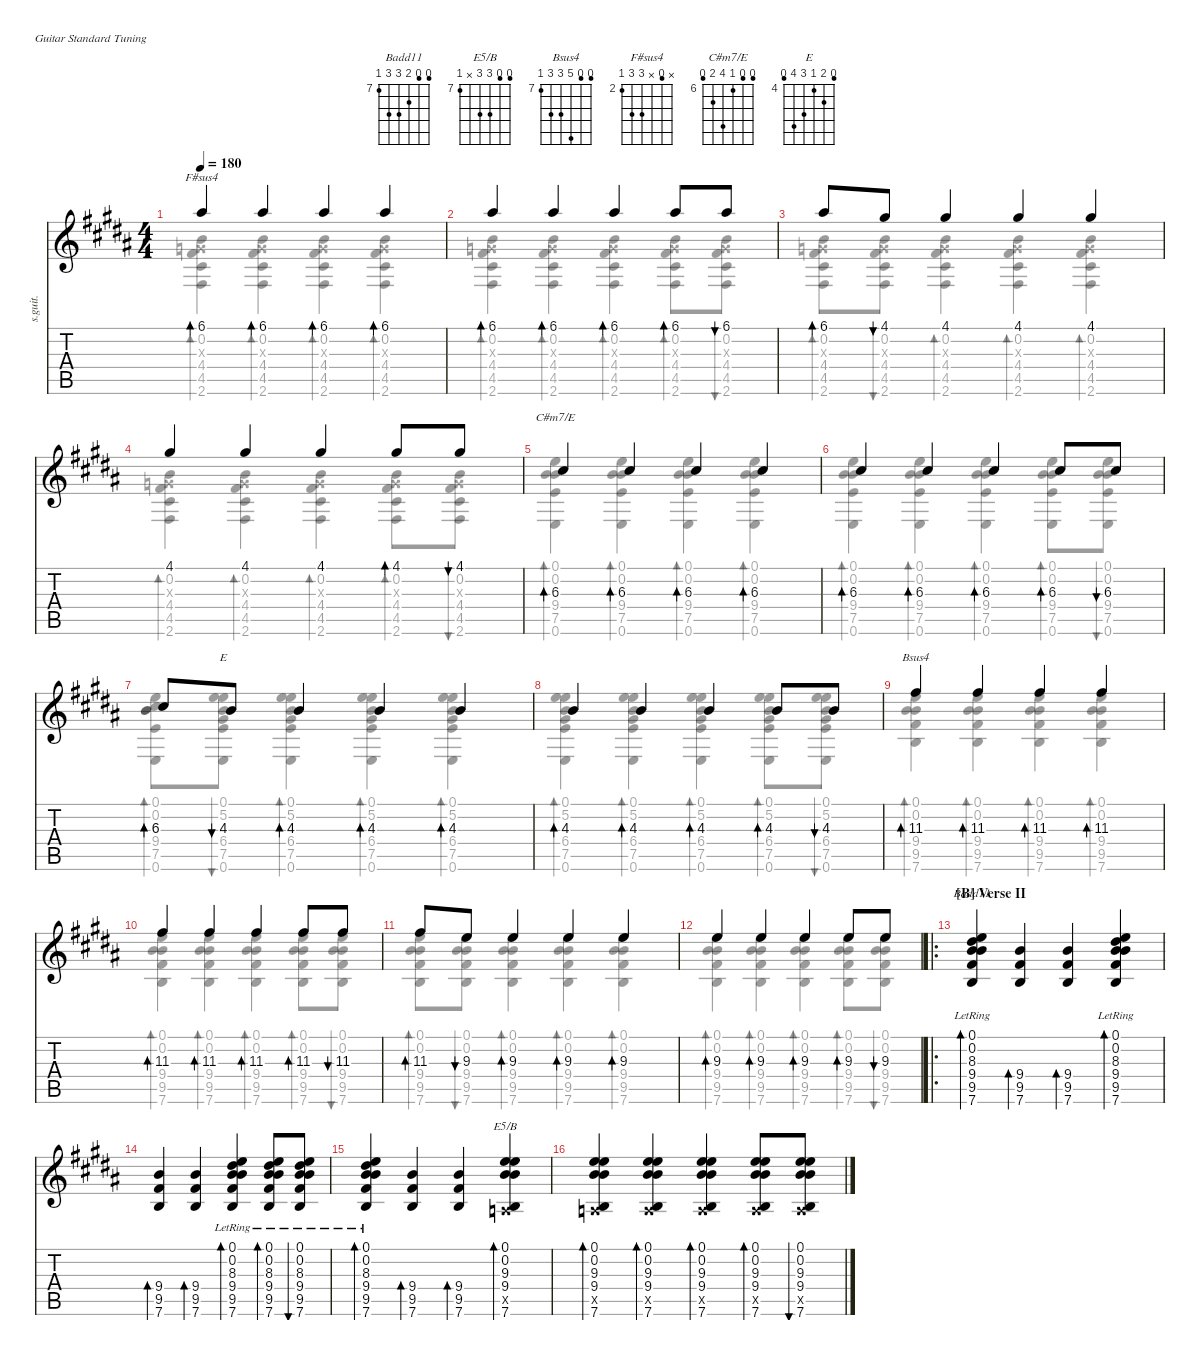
\defaultSystemsLayout 4
\hideDynamics
\bracketExtendMode nobrackets
\otherSystemsTrackNameOrientation horizontal
\track ("Steel Guitar" "s.guit.") {instrument acousticguitarsteel}
\staff {score tabs}
\tuning (E4 B3 G3 D3 A2 E2)
\chord ("Badd11" 6 6 8 9 9 7) {firstfret 7}
\chord ("E5/B" 6 6 9 9 x 7) {firstfret 7}
\chord ("Bsus4" 6 6 11 9 9 7) {firstfret 7}
\chord ("F#sus4" x 1 x 4 4 2) {firstfret 2}
\chord ("C#m7/E" 5 5 6 9 7 5) {firstfret 6}
\chord ("E" 3 5 4 6 7 3) {firstfret 4}
\voice
\ts (4 4)
\tempo 180
\clef g2
\ks b
6.1.4{bd 30 ch "F#sus4" dy mp} 6.1.4{bd 30} 6.1.4{bd 30} 6.1.4{bd 30} |
6.1.4{bd 30} 6.1.4{bd 30} 6.1.4{bd 30} 6.1.8{bd 30} 6.1.8{bu 30} |
6.1.8{bd 30} 4.1.8{bu 30} 4.1.4 4.1.4 4.1.4 |
4.1.4 4.1.4 4.1.4 4.1.8{bd 30} 4.1.8{bu 30} |
6.3.4{bd 30 ch "C#m7/E"} 6.3.4{bd 30} 6.3.4{bd 30} 6.3.4{bd 30} |
6.3.4{bd 30} 6.3.4{bd 30} 6.3.4{bd 30} 6.3.8{bd 30} 6.3.8{bu 30} |
6.3.8{bd 30} 4.3.8{bu 30 ch "E"} 4.3.4{bd 30} 4.3.4{bd 30} 4.3.4{bd 30} |
4.3.4{bd 30} 4.3.4{bd 30} 4.3.4{bd 30} 4.3.8{bd 30} 4.3.8{bu 30} |
11.3.4{bd 30 ch "Bsus4" dy mf} 11.3.4{bd 30} 11.3.4{bd 30} 11.3.4{bd 30} |
11.3.4{bd 30} 11.3.4{bd 30} 11.3.4{bd 30} 11.3.8{bd 30} 11.3.8{bu 30} |
11.3.8{bd 30} 9.3.8{bu 30 dy mp} 9.3.4{bd 30} 9.3.4{bd 30} 9.3.4{bd 30} |
9.3.4{bd 30} 9.3.4{bd 30} 9.3.4{bd 30} 9.3.8{bd 30} 9.3.8{bu 30} |
\ro
\section ("B" "Verse II")
(7.6 9.5 9.4 8.3 0.2{lr} 0.1{lr}).4{bd 30 ch "Badd11" dy p} (7.6 9.5 9.4).4{bd 30} (7.6 9.5 9.4).4{bd 30} (7.6 9.5 9.4 8.3 0.2{lr} 0.1{lr}).4{bd 30} |
(7.6 9.5 9.4).4{bd 30} (7.6 9.5 9.4).4{bd 30} (7.6 9.5 9.4 8.3 0.2{lr} 0.1{lr}).4{bd 30} (7.6 9.5 9.4 8.3 0.2{lr} 0.1{lr}).8{bd 30} (7.6 9.5 9.4 8.3 0.2{lr} 0.1{lr}).8{bu 30} |
(7.6 9.5 9.4 8.3 0.2{lr} 0.1{lr}).4{bd 30} (7.6 9.5 9.4).4{bd 30} (7.6 9.5 9.4).4{bd 30} (7.6 0.5{x} 9.4 9.3 0.2 0.1).4{bd 30 ch "E5/B"} |
(7.6 0.5{x} 9.4 9.3 0.2 0.1).4{bd 30} (7.6 0.5{x} 9.4 9.3 0.2 0.1).4{bd 30} (7.6 0.5{x} 9.4 9.3 0.2 0.1).4{bd 30} (7.6 0.5{x} 9.4 9.3 0.2 0.1).8{bd 30} (7.6 0.5{x} 9.4 9.3 0.2 0.1).8{bu 30}
\voice
\clef g2
\ottava regular
\simile none
\ks b
(2.6 4.5 4.4 0.3{x} 0.2).4{bd 30 dy mp} (2.6 4.5 4.4 0.3{x} 0.2).4{bd 30} (2.6 4.5 4.4 0.3{x} 0.2).4{bd 30} (2.6 4.5 4.4 0.3{x} 0.2).4{bd 30} |
(2.6 4.5 4.4 0.3{x} 0.2).4{bd 30} (2.6 4.5 4.4 0.3{x} 0.2).4{bd 30} (2.6 4.5 4.4 0.3{x} 0.2).4{bd 30} (2.6 4.5 4.4 0.3{x} 0.2).8{bd 30} (2.6 4.5 4.4 0.3{x} 0.2).8{bu 30} |
(2.6 4.5 4.4 0.3{x} 0.2).8{bd 30} (2.6 4.5 4.4 0.3{x} 0.2).8{bu 30} (2.6 4.5 4.4 0.3{x} 0.2).4{bd 30} (2.6 4.5 4.4 0.3{x} 0.2).4{bd 30} (2.6 4.5 4.4 0.3{x} 0.2).4{bd 30} |
(2.6 4.5 4.4 0.3{x} 0.2).4{bd 30} (2.6 4.5 4.4 0.3{x} 0.2).4{bd 30} (2.6 4.5 4.4 0.3{x} 0.2).4{bd 30} (2.6 4.5 4.4 0.3{x} 0.2).8{bd 30} (2.6 4.5 4.4 0.3{x} 0.2).8{bu 30} |
(0.6 7.5 9.4 0.2 0.1).4{bd 30} (0.6 7.5 9.4 0.2 0.1).4{bd 30} (0.6 7.5 9.4 0.2 0.1).4{bd 30} (0.6 7.5 9.4 0.2 0.1).4{bd 30} |
(0.6 7.5 9.4 0.2 0.1).4{bd 30} (0.6 7.5 9.4 0.2 0.1).4{bd 30} (0.6 7.5 9.4 0.2 0.1).4{bd 30} (0.6 7.5 9.4 0.2 0.1).8{bd 30} (0.6 7.5 9.4 0.2 0.1).8{bu 30} |
(0.6 7.5 9.4 6.3 0.2 0.1).8{bd 30} (0.6 7.5 6.4 4.3 5.2 0.1).8{bu 30} (0.6 7.5 6.4 4.3 5.2 0.1).4{bd 30} (0.6 7.5 6.4 4.3 5.2 0.1).4{bd 30} (0.6 7.5 6.4 4.3 5.2 0.1).4{bd 30} |
(0.6 7.5 6.4 4.3 5.2 0.1).4{bd 30} (0.6 7.5 6.4 4.3 5.2 0.1).4{bd 30} (0.6 7.5 6.4 4.3 5.2 0.1).4{bd 30} (0.6 7.5 6.4 4.3 5.2 0.1).8{bd 30} (0.6 7.5 6.4 4.3 5.2 0.1).8{bu 30} |
(7.6 9.4 0.2 0.1 9.5).4{bd 30} (7.6 9.4 0.2 0.1 9.5).4{bd 30} (7.6 9.4 0.2 0.1 9.5).4{bd 30} (7.6 9.4 0.2 0.1 9.5).4{bd 30} |
(7.6 9.4 0.2 0.1 9.5).4{bd 30} (7.6 9.4 0.2 0.1 9.5).4{bd 30} (7.6 9.4 0.2 0.1 9.5).4{bd 30} (7.6 9.4 0.2 0.1 9.5).8{bd 30} (7.6 9.4 0.2 0.1 9.5).8{bu 30} |
(7.6 9.4 0.2 0.1 9.5).8{bd 30} (7.6 9.4 0.2 0.1 9.5).8{bu 30} (7.6 9.4 0.2 0.1 9.5).4{bd 30} (7.6 9.4 0.2 0.1 9.5).4{bd 30} (7.6 9.4 0.2 0.1 9.5).4{bd 30} |
(7.6 9.4 0.2 0.1 9.5).4{bd 30} (7.6 9.4 0.2 0.1 9.5).4{bd 30} (7.6 9.4 0.2 0.1 9.5).4{bd 30} (7.6 9.4 0.2 0.1 9.5).8{bd 30} (7.6 9.4 0.2 0.1 9.5).8{bu 30} |
|
|
|
